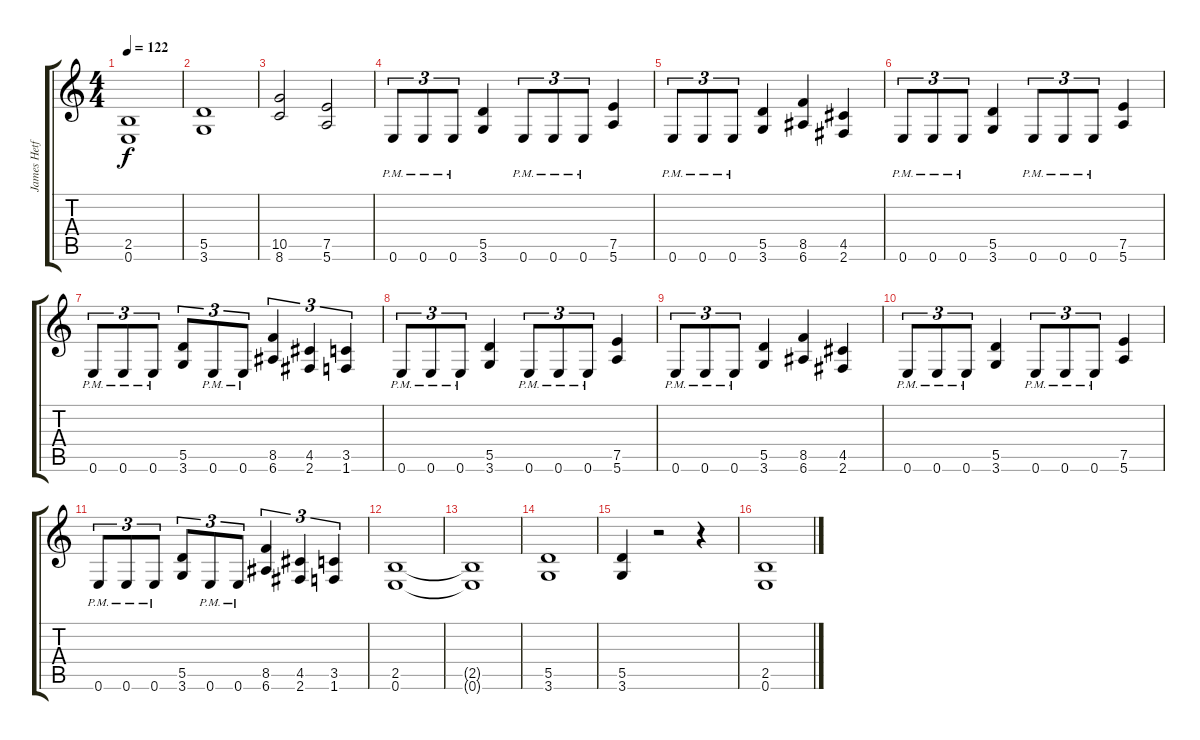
\track ("James Hetfield" "James Hetf") {instrument distortionguitar}
\staff {score tabs}
\tuning (E4 B3 G3 D3 A2 E2) {hide}
\ts (4 4)
\tempo 122
\clef g2
\ks c
(2.5{t} 0.6{t}).1{dy f} |
(5.5 3.6).1 |
(10.5 8.6).2 (7.5 5.6).2 |
0.6{pm}.8{tu (3 2)} 0.6{pm}.8{tu (3 2)} 0.6{pm}.8{tu (3 2)} (5.5 3.6).4 0.6{pm}.8{tu (3 2)} 0.6{pm}.8{tu (3 2)} 0.6{pm}.8{tu (3 2)} (7.5 5.6).4 |
0.6{pm}.8{tu (3 2)} 0.6{pm}.8{tu (3 2)} 0.6{pm}.8{tu (3 2)} (5.5 3.6).4 (8.5 6.6).4 (4.5 2.6).4 |
0.6{pm}.8{tu (3 2)} 0.6{pm}.8{tu (3 2)} 0.6{pm}.8{tu (3 2)} (5.5 3.6).4 0.6{pm}.8{tu (3 2)} 0.6{pm}.8{tu (3 2)} 0.6{pm}.8{tu (3 2)} (7.5 5.6).4 |
0.6{pm}.8{tu (3 2)} 0.6{pm}.8{tu (3 2)} 0.6{pm}.8{tu (3 2)} (5.5 3.6).8{tu (3 2)} 0.6{pm}.8{tu (3 2)} 0.6{pm}.8{tu (3 2)} (8.5 6.6).4{tu (3 2)} (4.5 2.6).4{tu (3 2)} (3.5 1.6).4{tu (3 2)} |
0.6{pm}.8{tu (3 2)} 0.6{pm}.8{tu (3 2)} 0.6{pm}.8{tu (3 2)} (5.5 3.6).4 0.6{pm}.8{tu (3 2)} 0.6{pm}.8{tu (3 2)} 0.6{pm}.8{tu (3 2)} (7.5 5.6).4 |
0.6{pm}.8{tu (3 2)} 0.6{pm}.8{tu (3 2)} 0.6{pm}.8{tu (3 2)} (5.5 3.6).4 (8.5 6.6).4 (4.5 2.6).4 |
0.6{pm}.8{tu (3 2)} 0.6{pm}.8{tu (3 2)} 0.6{pm}.8{tu (3 2)} (5.5 3.6).4 0.6{pm}.8{tu (3 2)} 0.6{pm}.8{tu (3 2)} 0.6{pm}.8{tu (3 2)} (7.5 5.6).4 |
0.6{pm}.8{tu (3 2)} 0.6{pm}.8{tu (3 2)} 0.6{pm}.8{tu (3 2)} (5.5 3.6).8{tu (3 2)} 0.6{pm}.8{tu (3 2)} 0.6{pm}.8{tu (3 2)} (8.5 6.6).4{tu (3 2)} (4.5 2.6).4{tu (3 2)} (3.5 1.6).4{tu (3 2)} |
(2.5 0.6).1 |
(2.5{t} 0.6{t}).1 |
(5.5 3.6).1 |
(5.5 3.6).4 r.2 r.4 |
(2.5 0.6).1
